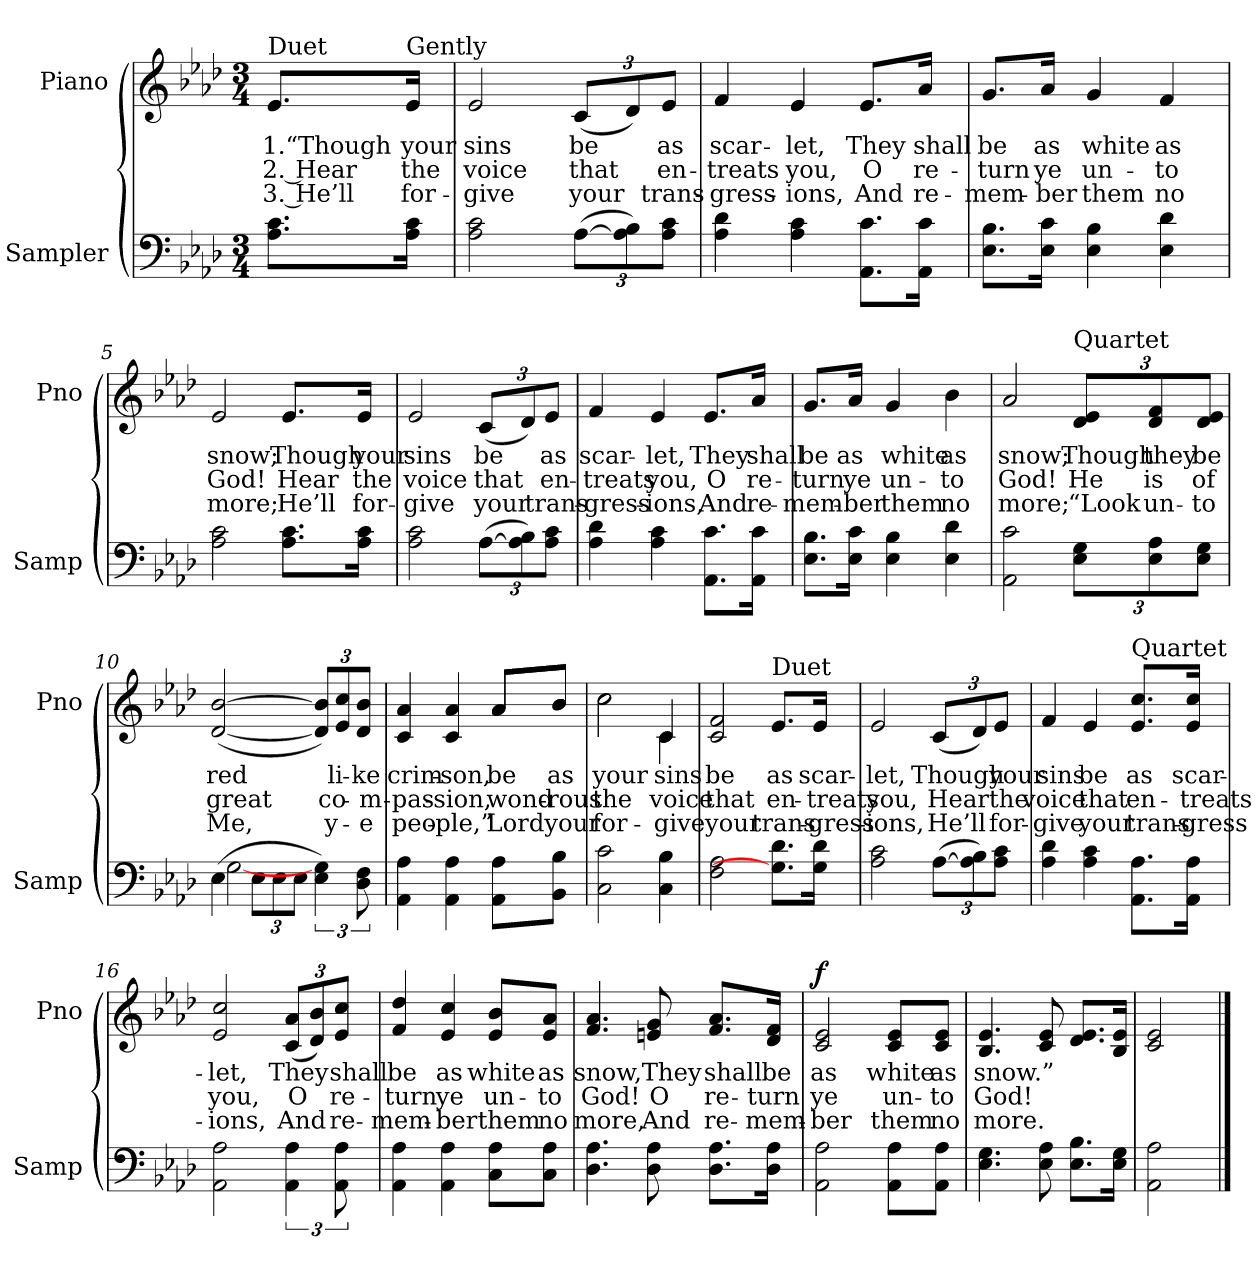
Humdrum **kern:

**kern	**kern	**text	**text	**text	**dynam
*part2	*part1	*part1	*part1	*part1	*part1
*staff2	*staff1	*staff1	*staff1	*staff1	*staff1
*I"Sampler	*I"Piano	*	*	*	*
*I'Samp	*I'Pno	*	*	*	*
*clefF4	*clefG2	*	*	*	*
*k[b-e-a-d-]	*k[b-e-a-d-]	*	*	*	*
*A-:	*A-:	*	*	*	*
*M3/4	*M3/4	*	*	*	*
=1	=1	=1	=1	=1	=1
!	!LO:TX:t=Duet	!	!	!	!
8.A-\ 8.c\L	8.e-/L	1.“Though	2. Hear	3. He’ll	.
!	!LO:TX:t=Gently	!	!	!	!
16A-\ 16c\Jk	16e-/Jk	your	the	for-	.
=2	=2	=2	=2	=2	=2
2A- 2c	2e-	sins	voice	-give	.
([12A-\L	(12c/L	be	that	your	.
12A-]\ 12B-\)	12d-/)	.	.	.	.
12A-\ 12c\J	12e-/J	as	en-	trans-	.
=3	=3	=3	=3	=3	=3
4A- 4d-	4f	scar-	-treats	-gress-	.
4A- 4c	4e-	-let,	you,	-ions,	.
8.AA-\ 8.c\L	8.e-/L	They	O	And	.
16AA-\ 16c\Jk	16a-/Jk	shall	re-	re-	.
=4	=4	=4	=4	=4	=4
8.E-\ 8.B-\L	8.g/L	be	-turn	-mem-	.
16E-\ 16c\Jk	16a-/Jk	as	ye	-ber	.
4E- 4B-	4g	white	un-	them	.
4E- 4d-	4f	as	-to	no	.
=5	=5	=5	=5	=5	=5
2A- 2c	2e-	snow;	God!	more;	.
8.A-\ 8.c\L	8.e-/L	Though	Hear	He’ll	.
16A-\ 16c\Jk	16e-/Jk	your	the	for-	.
=6	=6	=6	=6	=6	=6
2A- 2c	2e-	sins	voice	-give	.
([12A-\L	(12c/L	be	that	your	.
12A-]\ 12B-\)	12d-/)	.	.	.	.
12A-\ 12c\J	12e-/J	as	en-	trans-	.
=7	=7	=7	=7	=7	=7
4A- 4d-	4f	scar-	-treats	-gress-	.
4A- 4c	4e-	-let,	you,	-ions,	.
8.AA-\ 8.c\L	8.e-/L	They	O	And	.
16AA-\ 16c\Jk	16a-/Jk	shall	re-	re-	.
=8	=8	=8	=8	=8	=8
8.E-\ 8.B-\L	8.g/L	be	-turn	-mem-	.
16E-\ 16c\Jk	16a-/Jk	as	ye	-ber	.
4E- 4B-	4g	white	un-	them	.
4E- 4d-	4b-	as	-to	no	.
=9	=9	=9	=9	=9	=9
2AA- 2c	2a-	snow;	God!	more;	.
!	!LO:TX:t=Quartet	!	!	!	!
12E-\ 12G\L	12d-/ 12e-/L	Though	He	“Look	.
12E-\ 12A-\	12d-/ 12f/	they	is	un-	.
12E-\ 12G\J	12d-/ 12e-/J	be	of	-to	.
=10	=10	=10	=10	=10	=10
*^	*	*	*	*	*
(4E-\	[2G	([2d- [2b-	red	great	Me,	.
12E-\L	.	.	.	.	.	.
12E-\	.	.	.	.	.	.
12E-\J	.	.	.	.	.	.
6E-\ 6G\)	4ryy	12d-]/ 12b-]/L)	.	.	.	.
.	.	12e-/ 12cc/	li-	co-	y-	.
12D-\ 12F\	.	12d-/ 12b-/J	-ke	-m-	-e	.
*v	*v	*	*	*	*	*
=11	=11	=11	=11	=11	=11
*	*^	*	*	*	*
4AA- 4A-	4c 4a-	2ryy	crim-	-pas-	peo-	.
4AA- 4A-	4c 4a-	.	-son,	-sion,	-ple,”	.
8AA-\ 8A-\L	8a-/L	8a-/L	be	wond-	Lord	.
8BB-\ 8B-\J	8b-/J	8b-/J	as	-rous	your	.
=12	=12	=12	=12	=12	=12	=12
2C 2c	2cc\	2cc	your	the	for-	.
4C 4B-	4c/	4c	sins	voice	-give	.
*	*v	*v	*	*	*	*
=13	=13	=13	=13	=13	=13
2F 2A-	2c 2f	be	that	your	.
!	!LO:TX:t=Duet	!	!	!	!
8.G]\ 8.d-\L	8.e-/L	as	en-	trans-	.
16G\ 16d-\Jk	16e-/Jk	scar-	-treats	-gress-	.
=14	=14	=14	=14	=14	=14
2A- 2c	2e-/	-let,	you,	-ions,	.
([12A-\L	(12c/L	Though	Hear	He’ll	.
12A-]\ 12B-\)	12d-/)	.	.	.	.
12A-\ 12c\J	12e-/J	your	the	for-	.
=15	=15	=15	=15	=15	=15
4A- 4d-	4f/	sins	voice	-give	.
4A- 4c	4e-/	be	that	your	.
!	!LO:TX:t=Quartet	!	!	!	!
8.AA-\ 8.A-\L	8.e-/ 8.cc/L	as	en-	trans-	.
16AA-\ 16A-\Jk	16e-/ 16cc/Jk	scar-	-treats	-gress-	.
=16	=16	=16	=16	=16	=16
2AA- 2A-	2e- 2cc	-let,	you,	-ions,	.
6AA-\ 6A-\	(12c/ 12a-/L	They	O	And	.
.	12d-/ 12b-/)	.	.	.	.
12AA-\ 12A-\	12e-/ 12cc/J	shall	re-	re-	.
=17	=17	=17	=17	=17	=17
4AA- 4A-	4f 4dd-	be	-turn	-mem-	.
4AA- 4A-	4e- 4cc	as	ye	-ber	.
8C\ 8A-\L	8e-/ 8b-/L	white	un-	them	.
8C\ 8A-\J	8e-/ 8a-/J	as	-to	no	.
=18	=18	=18	=18	=18	=18
4.D- 4.A-	4.f 4.a-	snow,	God!	more,	.
8D- 8A-	8en 8g	They	O	And	.
8.D-\ 8.A-\L	8.f/ 8.a-/L	shall	re-	re-	.
16D-\ 16A-\Jk	16d-/ 16f/Jk	be	-turn	-mem-	.
=19	=19	=19	=19	=19	=19
2AA- 2A-	2c 2e-	as	ye	-ber	f
8AA-\ 8A-\L	8c/ 8e-/L	white	un-	them	.
8AA-\ 8A-\J	8c/ 8e-/J	as	-to	no	.
=20	=20	=20	=20	=20	=20
4.E- 4.G	4.B- 4.e-	snow.”	God!	more.	.
8E- 8A-	8c 8e-	.	.	.	.
8.E-\ 8.B-\L	8.d-/ 8.e-/L	.	.	.	.
16E-\ 16G\Jk	16B-/ 16e-/Jk	.	.	.	.
=21	=21	=21	=21	=21	=21
2AA- 2A-	2c 2e-	.	.	.	.
==	==	==	==	==	==
*-	*-	*-	*-	*-	*-
